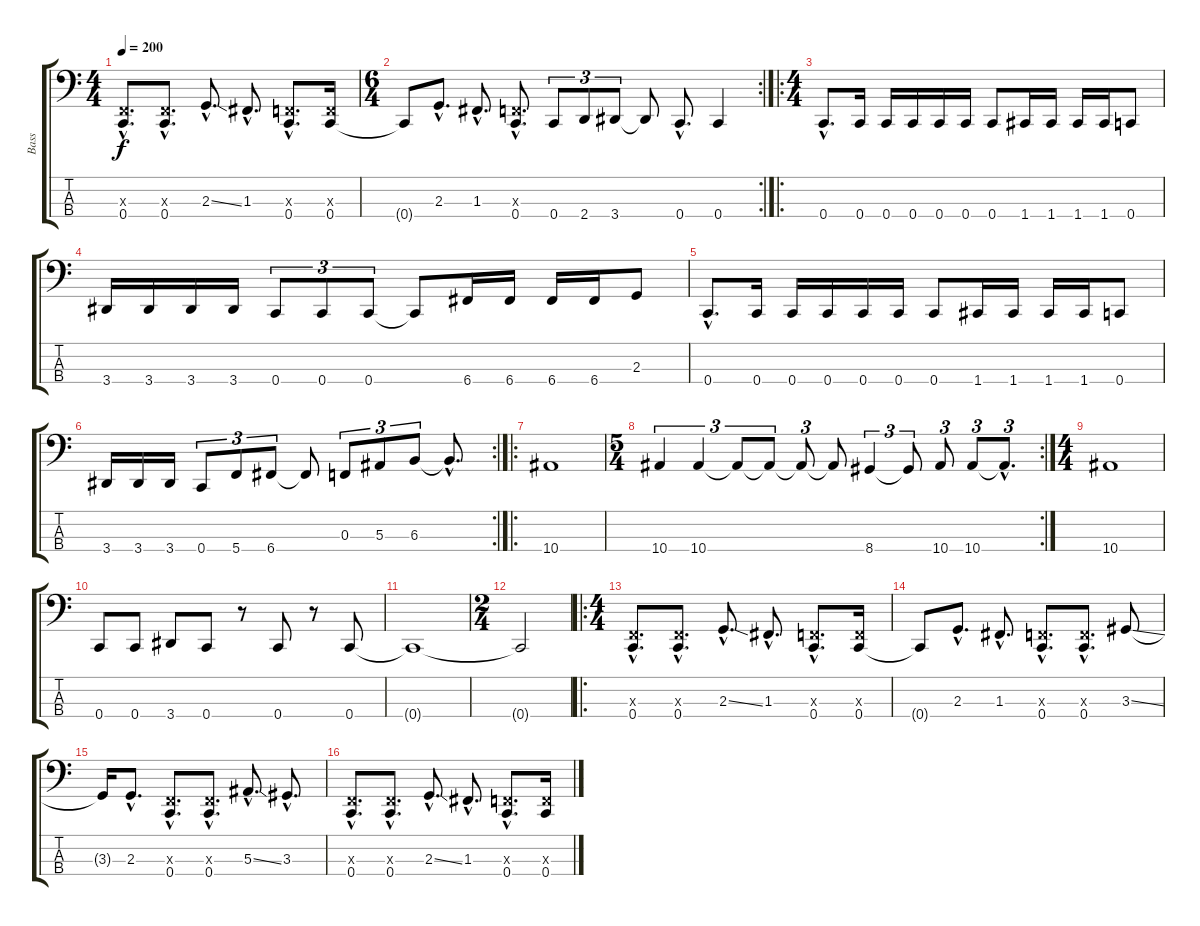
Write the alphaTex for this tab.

\track ("Bass" "Bass") {instrument electricbassfinger}
\staff {score tabs}
\tuning (Eb2 Bb1 F1 C1) {hide}
\ts (4 4)
\tempo 200
\clef f4
\ks c
(0.3{hac x} 0.4{hac}).8{d dy f} (0.3{hac x} 0.4{hac}).8{d} 2.3{ss hac}.8{d} 1.3{hac}.8{d} (0.3{hac x} 0.4{hac}).8{d} (0.3{x} 0.4).16 |
\rc 2
\ts (6 4)
0.4{t}.8 2.3{hac}.8{d} 1.3{hac}.8{d} (0.3{hac x} 0.4{hac}).8{d} 0.4.8{tu (3 2)} 2.4.8{tu (3 2)} 3.4.8{tu (3 2)} 3.4{t}.8 0.4{hac}.8{d} 0.4.4 |
\ro
\ts (4 4)
0.4{hac}.8{d} 0.4.16 0.4.16 0.4.16 0.4.16 0.4.16 0.4.8 1.4.16 1.4.16 1.4.16 1.4.16 0.4.8 |
3.4.16 3.4.16 3.4.16 3.4.16 0.4.8{tu (3 2)} 0.4.8{tu (3 2)} 0.4.8{tu (3 2)} 0.4{t}.8 6.4.16 6.4.16 6.4.16 6.4.16 2.3.8 |
0.4{hac}.8{d} 0.4.16 0.4.16 0.4.16 0.4.16 0.4.16 0.4.8 1.4.16 1.4.16 1.4.16 1.4.16 0.4.8 |
\rc 2
3.4.16 3.4.16 3.4.16 0.4.8{tu (3 2)} 5.4.8{tu (3 2)} 6.4.8{tu (3 2)} 6.4{t}.8 0.3.8{tu (3 2)} 5.3.8{tu (3 2)} 6.3.8{tu (3 2)} 6.3{hac t}.8{d} |
\ro
10.4.1 |
\rc 2
\ts (5 4)
10.4.4{tu (3 2)} 10.4.4{tu (3 2)} 10.4{t}.8{tu (3 2)} 10.4{t}.8{tu (3 2)} 10.4{t}.8{tu (3 2)} 10.4{t}.8 8.4.4{tu (3 2)} 8.4{t}.8{tu (3 2)} 10.4.8{tu (3 2)} 10.4.8{tu (3 2)} 10.4{hac t}.8{d tu (3 2)} |
\ts (4 4)
10.4.1 |
0.4.8 0.4.8 3.4.8 0.4.8 r.8 0.4.8 r.8 0.4.8 |
0.4{t}.1 |
\ts (2 4)
0.4{t}.2 |
\ro
\ts (4 4)
(0.3{hac x} 0.4{hac}).8{d} (0.3{hac x} 0.4{hac}).8{d} 2.3{ss hac}.8{d} 1.3{hac}.8{d} (0.3{hac x} 0.4{hac}).8{d} (0.3{x} 0.4).16 |
0.4{t}.8 2.3{hac}.8{d} 1.3{hac}.8{d} (0.3{hac x} 0.4{hac}).8{d} (0.3{hac x} 0.4{hac}).8{d} 3.3{ss}.8 |
3.3{t}.16 2.3{hac}.8{d} (0.3{hac x} 0.4{hac}).8{d} (0.3{hac x} 0.4{hac}).8{d} 5.3{ss hac}.8{d} 3.3{hac}.8{d} |
(0.3{hac x} 0.4{hac}).8{d} (0.3{hac x} 0.4{hac}).8{d} 2.3{ss hac}.8{d} 1.3{hac}.8{d} (0.3{hac x} 0.4{hac}).8{d} (0.3{x} 0.4).16
